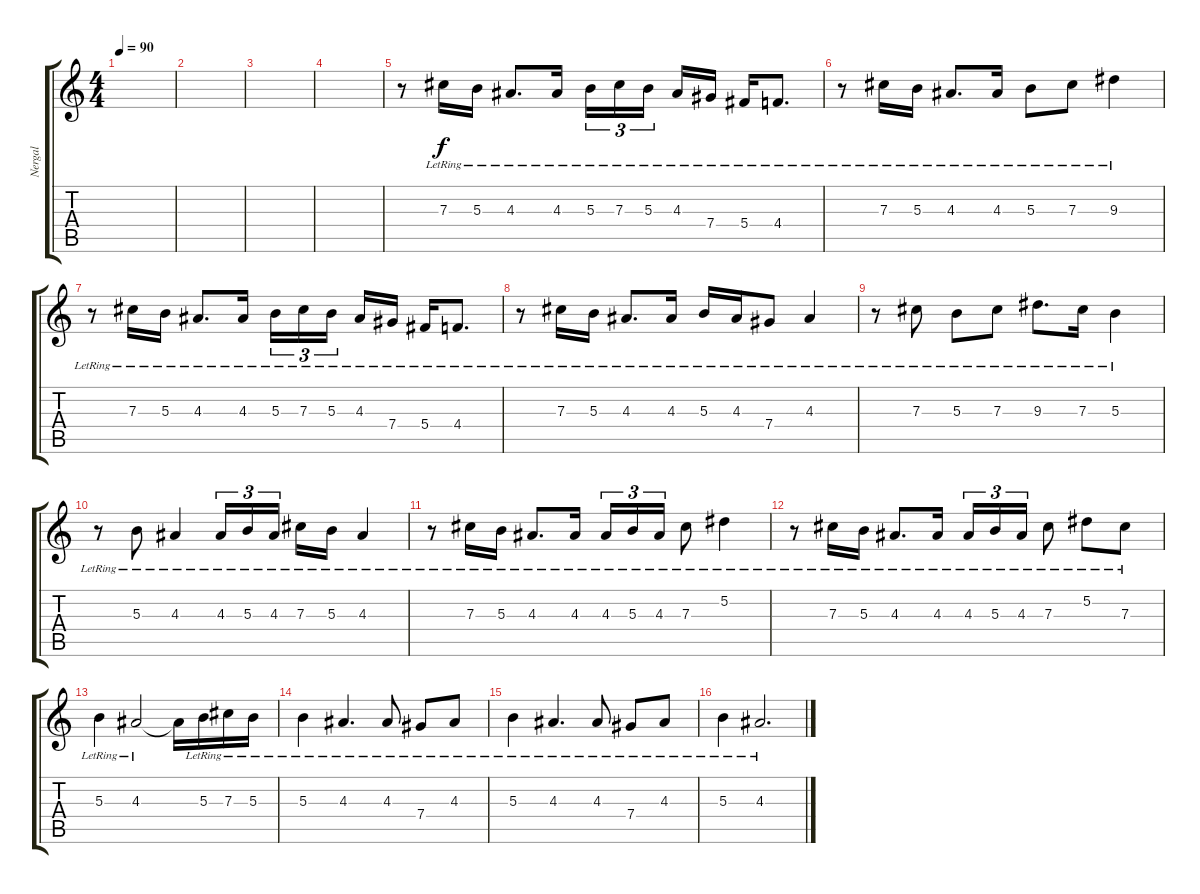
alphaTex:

\track ("Nergal" "Nergal") {instrument acousticguitarnylon}
\staff {score tabs}
\tuning (Eb4 Bb3 Gb3 Db3 Ab2 Eb2) {hide}
\ts (4 4)
\tempo 90
\clef g2
\ks c
|
|
|
|
r.8 7.3{lr}.16 5.3{lr}.16 4.3{lr}.8{d} 4.3{lr}.16 5.3{lr}.16{tu (3 2)} 7.3{lr}.16{tu (3 2)} 5.3{lr}.16{tu (3 2) beam splitsecondary} 4.3{lr}.16 7.4{lr}.16 5.4{lr}.16 4.4{lr}.8{d} |
r.8 7.3{lr}.16 5.3{lr}.16 4.3{lr}.8{d} 4.3{lr}.16 5.3{lr}.8 7.3{lr}.8 9.3{lr}.4 |
r.8 7.3{lr}.16 5.3{lr}.16 4.3{lr}.8{d} 4.3{lr}.16 5.3{lr}.16{tu (3 2)} 7.3{lr}.16{tu (3 2)} 5.3{lr}.16{tu (3 2) beam splitsecondary} 4.3{lr}.16 7.4{lr}.16 5.4{lr}.16 4.4{lr}.8{d} |
r.8 7.3{lr}.16 5.3{lr}.16 4.3{lr}.8{d} 4.3{lr}.16 5.3{lr}.16 4.3{lr}.16 7.4{lr}.8 4.3{lr}.4 |
r.8 7.3{lr}.8 5.3{lr}.8 7.3{lr}.8 9.3{lr}.8{d} 7.3{lr}.16 5.3{lr}.4 |
r.8 5.3{lr}.8 4.3{lr}.4 4.3{lr}.16{tu (3 2)} 5.3{lr}.16{tu (3 2)} 4.3{lr}.16{tu (3 2) beam splitsecondary} 7.3{lr}.16 5.3{lr}.16 4.3{lr}.4 |
r.8 7.3{lr}.16 5.3{lr}.16 4.3{lr}.8{d} 4.3{lr}.16 4.3{lr}.16{tu (3 2)} 5.3{lr}.16{tu (3 2)} 4.3{lr}.16{tu (3 2)} 7.3{lr}.8 5.2{lr}.4 |
r.8 7.3{lr}.16 5.3{lr}.16 4.3{lr}.8{d} 4.3{lr}.16 4.3{lr}.16{tu (3 2)} 5.3{lr}.16{tu (3 2)} 4.3{lr}.16{tu (3 2)} 7.3{lr}.8 5.2{lr}.8 7.3{lr}.8 |
5.3{lr}.4 4.3{lr}.2 4.3{t}.16 5.3{lr}.16 7.3{lr}.16 5.3{lr}.16 |
5.3{lr}.4 4.3{lr}.4{d} 4.3{lr}.8 7.4{lr}.8 4.3{lr}.8 |
5.3{lr}.4 4.3{lr}.4{d} 4.3{lr}.8 7.4{lr}.8 4.3{lr}.8 |
5.3{lr}.4 4.3{lr}.2{d}
